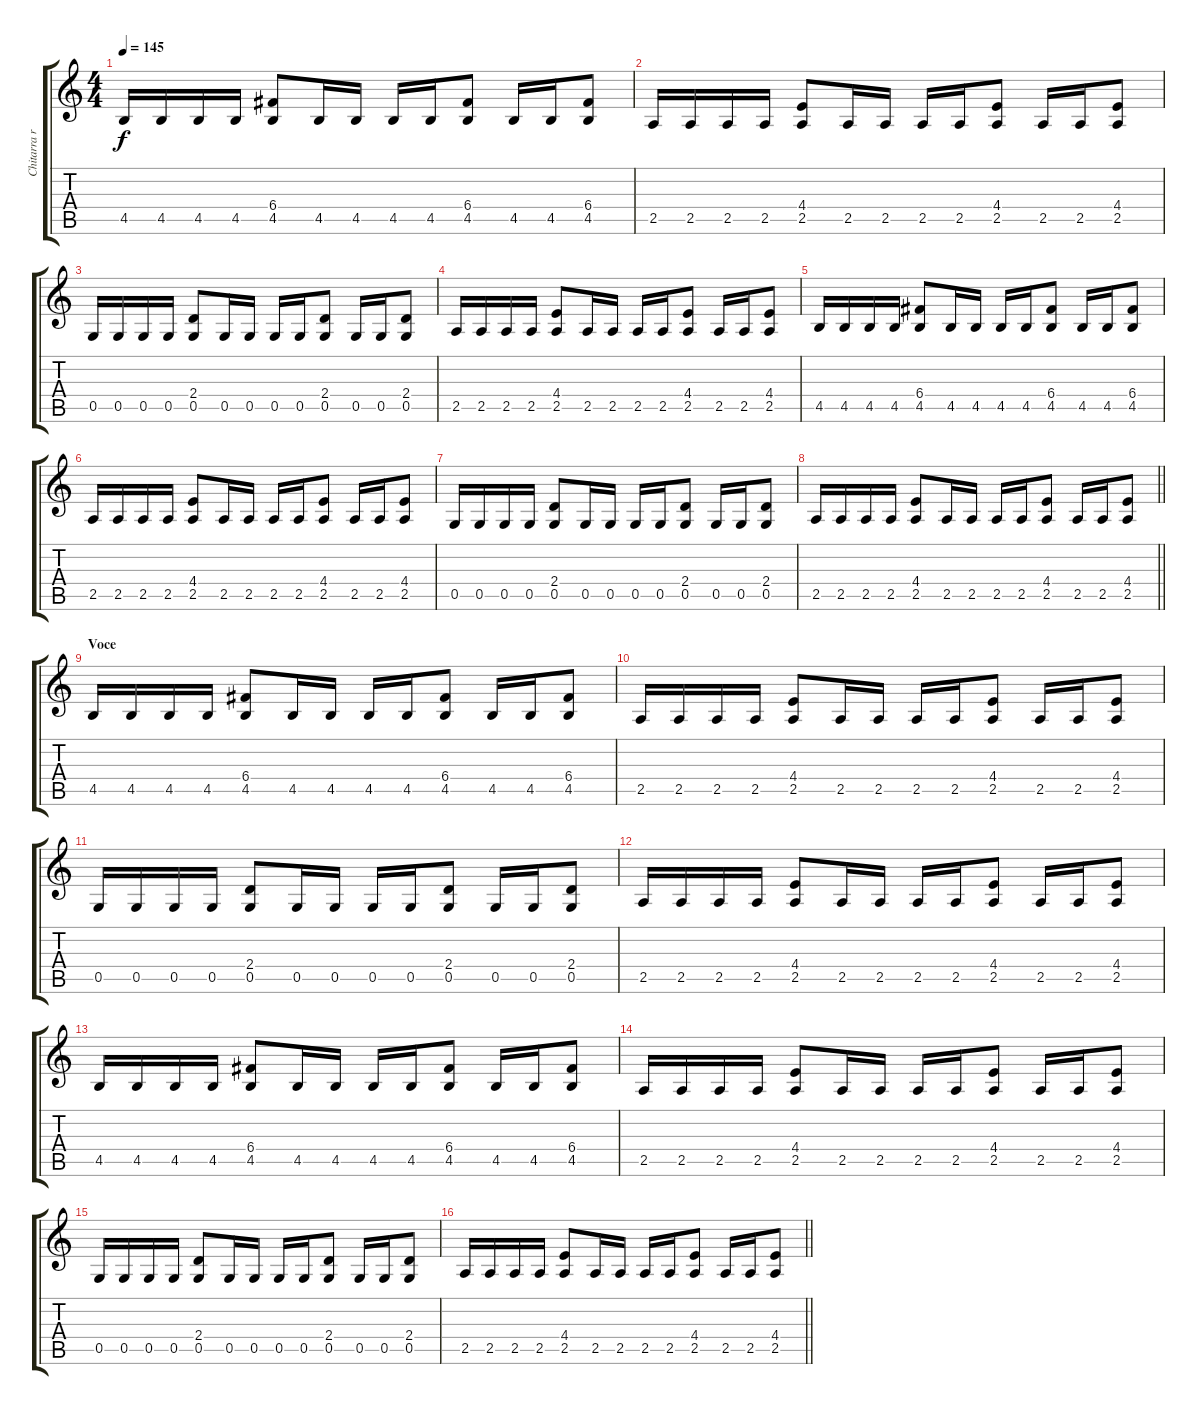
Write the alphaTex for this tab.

\track ("Chitarra ritm" "Chitarra r") {instrument overdrivenguitar}
\staff {score tabs}
\tuning (D4 A3 F3 C3 G2 D2) {hide}
\ts (4 4)
\tempo 145
\clef g2
\ks c
4.5.16{dy f} 4.5.16 4.5.16 4.5.16 (6.4 4.5).8 4.5.16 4.5.16 4.5.16 4.5.16 (6.4 4.5).8 4.5.16 4.5.16 (6.4 4.5).8 |
2.5.16 2.5.16 2.5.16 2.5.16 (4.4 2.5).8 2.5.16 2.5.16 2.5.16 2.5.16 (4.4 2.5).8 2.5.16 2.5.16 (4.4 2.5).8 |
0.5.16 0.5.16 0.5.16 0.5.16 (2.4 0.5).8 0.5.16 0.5.16 0.5.16 0.5.16 (2.4 0.5).8 0.5.16 0.5.16 (2.4 0.5).8 |
2.5.16 2.5.16 2.5.16 2.5.16 (4.4 2.5).8 2.5.16 2.5.16 2.5.16 2.5.16 (4.4 2.5).8 2.5.16 2.5.16 (4.4 2.5).8 |
4.5.16 4.5.16 4.5.16 4.5.16 (6.4 4.5).8 4.5.16 4.5.16 4.5.16 4.5.16 (6.4 4.5).8 4.5.16 4.5.16 (6.4 4.5).8 |
2.5.16 2.5.16 2.5.16 2.5.16 (4.4 2.5).8 2.5.16 2.5.16 2.5.16 2.5.16 (4.4 2.5).8 2.5.16 2.5.16 (4.4 2.5).8 |
0.5.16 0.5.16 0.5.16 0.5.16 (2.4 0.5).8 0.5.16 0.5.16 0.5.16 0.5.16 (2.4 0.5).8 0.5.16 0.5.16 (2.4 0.5).8 |
\barLineRight lightlight
2.5.16 2.5.16 2.5.16 2.5.16 (4.4 2.5).8 2.5.16 2.5.16 2.5.16 2.5.16 (4.4 2.5).8 2.5.16 2.5.16 (4.4 2.5).8 |
\section ("" "Voce")
4.5.16 4.5.16 4.5.16 4.5.16 (6.4 4.5).8 4.5.16 4.5.16 4.5.16 4.5.16 (6.4 4.5).8 4.5.16 4.5.16 (6.4 4.5).8 |
2.5.16 2.5.16 2.5.16 2.5.16 (4.4 2.5).8 2.5.16 2.5.16 2.5.16 2.5.16 (4.4 2.5).8 2.5.16 2.5.16 (4.4 2.5).8 |
0.5.16 0.5.16 0.5.16 0.5.16 (2.4 0.5).8 0.5.16 0.5.16 0.5.16 0.5.16 (2.4 0.5).8 0.5.16 0.5.16 (2.4 0.5).8 |
2.5.16 2.5.16 2.5.16 2.5.16 (4.4 2.5).8 2.5.16 2.5.16 2.5.16 2.5.16 (4.4 2.5).8 2.5.16 2.5.16 (4.4 2.5).8 |
4.5.16 4.5.16 4.5.16 4.5.16 (6.4 4.5).8 4.5.16 4.5.16 4.5.16 4.5.16 (6.4 4.5).8 4.5.16 4.5.16 (6.4 4.5).8 |
2.5.16 2.5.16 2.5.16 2.5.16 (4.4 2.5).8 2.5.16 2.5.16 2.5.16 2.5.16 (4.4 2.5).8 2.5.16 2.5.16 (4.4 2.5).8 |
0.5.16 0.5.16 0.5.16 0.5.16 (2.4 0.5).8 0.5.16 0.5.16 0.5.16 0.5.16 (2.4 0.5).8 0.5.16 0.5.16 (2.4 0.5).8 |
\barLineRight lightlight
2.5.16 2.5.16 2.5.16 2.5.16 (4.4 2.5).8 2.5.16 2.5.16 2.5.16 2.5.16 (4.4 2.5).8 2.5.16 2.5.16 (4.4 2.5).8
